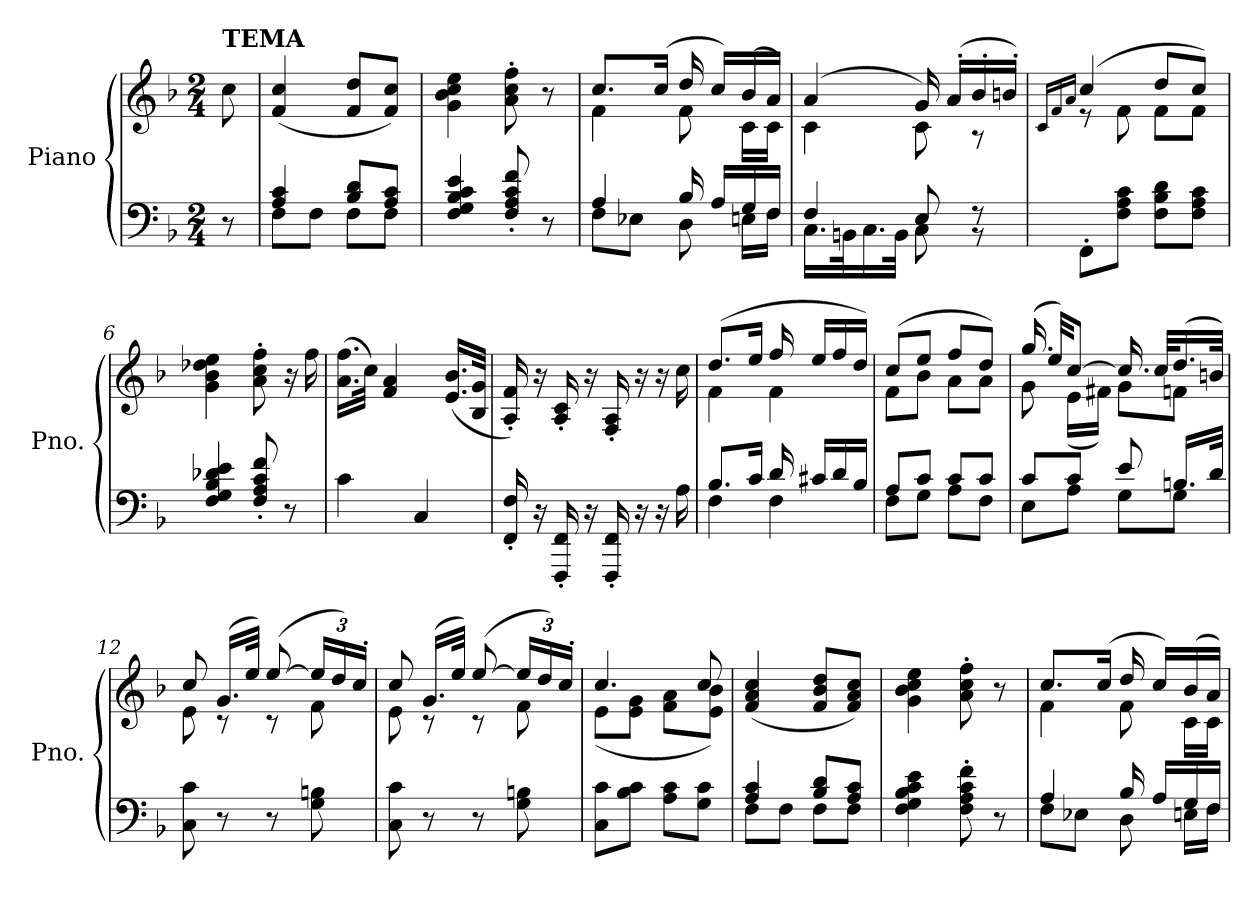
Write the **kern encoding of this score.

**kern	**kern
*part1	*part1
*staff2	*staff1
*I"Piano	*
*I'Pno.	*
*clefF4	*clefG2
*k[b-]	*k[b-]
*M2/4	*M2/4
=	=
!	!LO:TX:a:B:t=TEMA
8r	8cc\
=1	=1
*^	*
4A/ 4c/	8F\L	(<4f/ 4cc/
.	8F\J	.
8B-/ 8d/L	8F\L	8f/ 8dd/L
8A/ 8c/J	8F\J	8f/ 8cc/J)
*v	*v	*
=2	=2
4F/ 4G/ 4B-/ 4c/ 4e/	4g\ 4b-\ 4cc\ 4ee\
8F/' 8A/' 8c/' 8f/'	8a\' 8cc\' 8ff\'
8r	8r
=3	=3
*^	*^
4A/	8F\L	8.cc/L	4f\
.	8E-X\J	.	.
.	.	(>16cc/Jk	.
16B-/	8D\	16dd/	8f\
16A/LL	.	16cc/LL)	.
16G/	16En\LL	(>16b-/	16c\LL
16F/JJ	16F\JJ	16a/JJ)	16c\JJ
=4	=4	=4	=4
4F/	16.C\LL	(>4a/	4c\
.	32BBn\K	.	.
.	16.C\	.	.
.	32BB\JJk	.	.
8E/	8C\	16g/)	8c\
.	.	(>16a'/LL	.
8r	8r	16b-'/	8r
.	.	16bn'/JJ)	.
*v	*v	*	*
=5	=5	=5
.	16qc/LL	.
.	16qf/	.
.	16qa/JJ	.
8FF'\L	(>4cc/	8r
8F\ 8A\ 8c\J	.	8f\
8F\ 8B-\ 8d\L	8dd/L	8f\L
8F\ 8A\ 8c\J	8cc/J)	8f\J
*	*v	*v
=6	=6
4F/ 4G/ 4B-/ 4d-X/ 4e/	4g\ 4b-\ 4dd-X\ 4ee\
8F/' 8A/' 8c/' 8f/'	8a\' 8cc\' 8ff\'
8r	16r
.	16ff\
!!LO:LB:g=z
=7	=7
4c\	(>16.a\ 16.ff\LL
.	32cc\JJk)
.	4f/ 4a/
4C/	.
.	(<16.e/ 16.b-/LL
.	32B-/ 32g/JJk
=8	=8
16FF/' 16F/'	16A/' 16f/')
16r	16r
16FFF/' 16FF/'	16A/' 16c/'
16r	16r
16FFF/' 16FF/'	16F/' 16A/'
16r	16r
16r	16r
16A\	16cc\
=9	=9
*^	*^
8.B-/L	4F\	(>8.dd/L	4f\
16c/Jk	.	16ee/Jk	.
16d/	4F\	16ff/	4f\
16c#X/LL	.	16ee/LL	.
16d/	.	16ff/	.
16B-/JJ	.	16dd/JJ)	.
=10	=10	=10	=10
8A/L	8F\L	(>8cc/L	8f\L
8c/J	8G\J	8ee/J	8b-\J
8c/L	8A\L	8ff/L	8a\L
8c/J	8F\J	8dd/J)	8a\J
=11	=11	=11	=11
8c/L	8E\L	(>16.gg/	8g\
.	.	32ee/KKL)	.
8c/J	8A\J	[8cc/J	(<16e\LL
.	.	.	16f#X\JJ)
8e/	8G\L	16.cc/]	8g\L
.	.	32cc/KLL	.
16.Bn/LL	8G\J	(>16.dd/	8fn\J
32d/JJk	.	32bn/JJk)	.
*v	*v	*	*
!!LO:LB:g=z	!!
=12	=12	=12
8C\ 8c\	8cc/	8e\
8r	(>16.g/LL	8r
.	32ee/JJk)	.
8r	(>[8ee/	8r
*	*Xbrackettup	*
8G\ 8Bn\	24ee/LL]	8f\
.	24dd/)	.
.	24cc'/JJ	.
=13	=13	=13
8C\ 8c\	8cc/	8e\
8r	(>16.g/LL	8r
.	32ee/JJk)	.
8r	(>[8ee/	8r
8G\ 8Bn\	24ee/LL]	8f\
.	24dd/)	.
.	24cc'/JJ	.
=14	=14	=14
8C\ 8c\L	4.cc/	(<8e\L
8B-\ 8c\J	.	8e\ 8g\J
8A\ 8c\L	.	8f\ 8a\L
8G\ 8c\J	8cc/	8e\ 8b-\J)
*	*v	*v
=15	=15
*^	*
4A/ 4c/	8F\L	(<4f/ 4a/ 4cc/
.	8F\J	.
8B-/ 8d/L	8F\L	8f/ 8b-/ 8dd/L
8A/ 8c/J	8F\J	8f/ 8a/ 8cc/J)
*v	*v	*
=16	=16
4F\ 4G\ 4B-\ 4c\ 4e\	4g\ 4b-\ 4cc\ 4ee\
8F\' 8A\' 8c\' 8f\'	8a\' 8cc\' 8ff\'
8r	8r
=17	=17
*^	*^
4A/	8F\L	8.cc/L	4f\
.	8E-X\J	.	.
.	.	(>16cc/Jk	.
16B-/	8D\	16dd/	8f\
16A/LL	.	16cc/LL)	.
16G/	16En\LL	(>16b-/	16c\LL
16F/JJ	16F\JJ	16a/JJ)	16c\JJ
*v	*v	*	*
*	*v	*v
=	=
*-	*-
